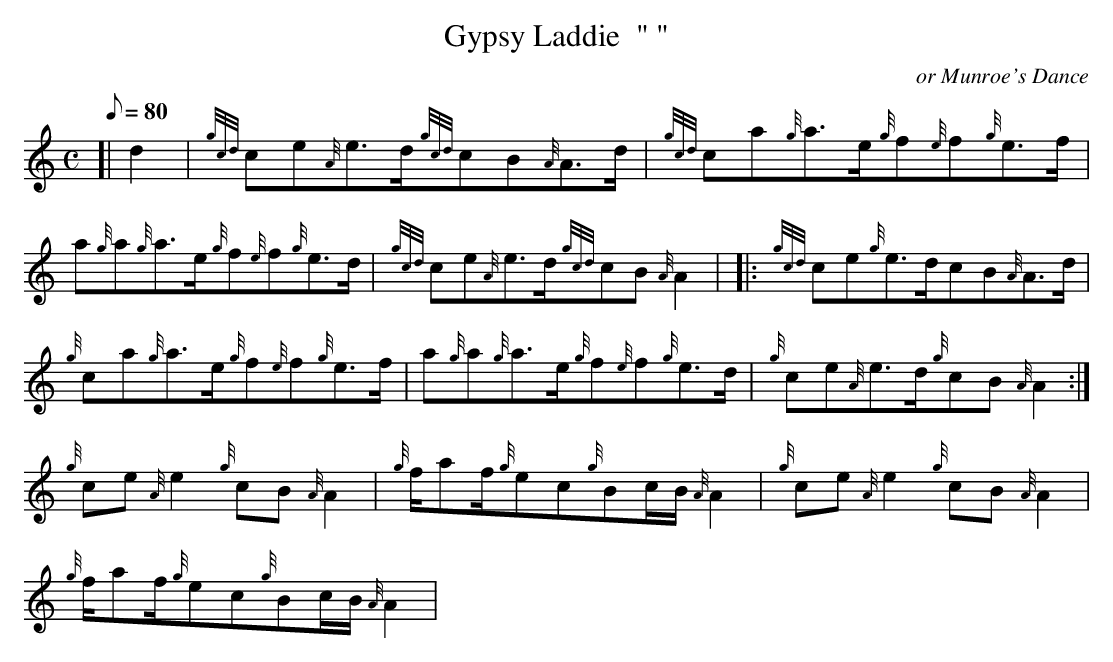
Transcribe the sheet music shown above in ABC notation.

X:1
T:Gypsy Laddie  " "
M:C
L:1/8
Q:80
C:or Munroe's Dance
K:HP
[| d2 | \
{gcd}ce{A}e3/2d/2{gcd}cB{A}A3/2d/2 | \
{gcd}ca{g}a3/2e/2{g}f{e}f{g}e3/2f/2 |
a{g}a{g}a3/2e/2{g}f{e}f{g}e3/2d/2 | \
{gcd}ce{A}e3/2d/2{gcd}cB{A}A2 | |: \
{gcd}ce{g}e3/2d/2cB{A}A3/2d/2 |
{g}ca{g}a3/2e/2{g}f{e}f{g}e3/2f/2 | \
a{g}a{g}a3/2e/2{g}f{e}f{g}e3/2d/2 | \
{g}ce{A}e3/2d/2{g}cB{A}A2 :|
{g}ce{A}e2{g}cB{A}A2 | \
{g}f/2af/2{g}ec{g}Bc/2B/2{A}A2 | \
{g}ce{A}e2{g}cB{A}A2 |
{g}f/2af/2{g}ec{g}Bc/2B/2{A}A2 |
